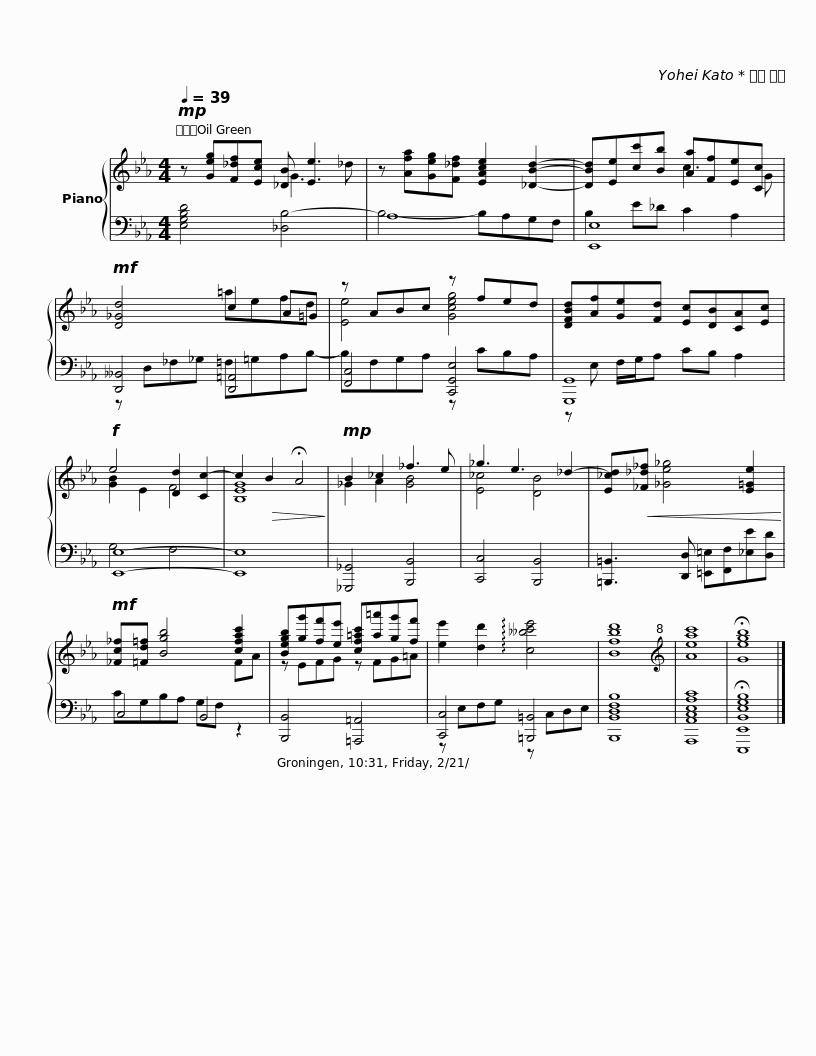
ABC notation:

X:1
%%score { ( 1 2 ) | ( 3 4 ) }
L:1/8
Q:1/4=39
M:4/4
I:linebreak $
K:Eb
V:1 treble
V:2 treble
V:3 bass
V:4 bass
V:1
!mp! z [Geg][F_df][Ece] [_DB] [Ee]3 | z [Afa][Geg][F_df] [EAce]2 [_DBd]2- | [DBd][Ee][cc'][Bb] [Aa][Ff][Ee][Cc] |$!mf! [D_Gd]4 c2 A=G | z ABc z fed | %5
 [DFBd][Af][Ge][Fd] [Ec][DB][CA][Ec] |!f! e4 [Dd]2 [Cc-]2 | c2!>(! B2 !fermata!A4!>)! |$!mp! B2 _c2 _f3 e | _g3 e3 _d2- | %10
 [E_cd]!<(![_F_d_f] [_Ge_g]4 [E=Ge]2!<)! |!mf! [_Fc_f][=Fd=f] [Bgb]4 [cfac']2 |$ [Begb][gg'][ff'][ee'] [cf=ac'][a=a'][gg'][ff'] | [ee']2 [dd']2 !arpeggio![c__bc'e']4 | [Bfbd']8 | %15
[K:treble+8] [Aeac']8 | !fermata![Gegb]8 |] %17
V:2
 x4 G3 _d | x8 | x4 c3 G |$ x4 =aefd | [Ee]4 [Gceg]4 | %5
 x8 | [GB]2 E2 F4 | [B,EG]8 |$ _G2 A2 [GB]4 | [E_c]4 [DB]4 | %10
 x8 | x6 FA |$ z EFG z FG=A | x8 | x8 | %15
[K:treble+8] x8 | x8 |] %17
V:3
 [E,G,B,D]4 [_D,B,-]4 | A,8 | [E,,E,]8 |$ [D,,__B,,]4 [D,,=A,,]4 | [F,,C,]4 [C,,G,,E,]4 | %5
 [G,,,G,,]8 | [E,,E,]8- | [E,,E,]8 |$ [_G,,,_G,,]4 [B,,,B,,]4 | [C,,C,]4 [B,,,B,,]4 | %10
 [=B,,,=B,,]3 [D,,D,] [=E,,=E,][F,,F,][_E,E][D,D] | C,4 B,,4 |$ [B,,,B,,]4 [=A,,,=A,,]4 | [C,,C,]4 [=B,,,=B,,]4 | [B,,,B,,D,F,B,]8 | %15
 [A,,,A,,C,E,A,C]8 | !fermata![E,,,E,,B,,E,G,B,]8 |] %17
V:4
 x8 | B,4- B,A,G,F, | B,2 E_D C2 A,2 |$ z D,_F,_G, =F,=G,A,B,- | B,F,G,A, z CB,A, | %5
 z E, F,/G,/A, CB, A,2 | G,4 F,4 | x8 |$ x8 | x8 | %10
 x8 | CG,B,A, G,F, z2 |$ x8 | z E,F,G, z C,D,E, | x8 | %15
 x8 | x8 |] %17
